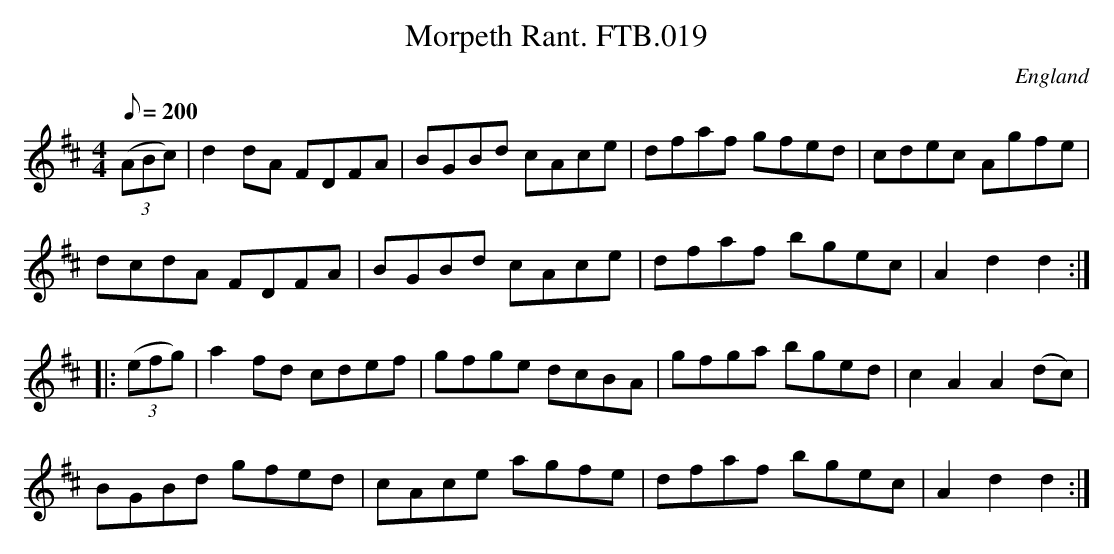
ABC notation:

X:1
T:Morpeth Rant. FTB.019
M:4/4
Q:200
O:England
K:D
((3ABc)|d2dA FDFA|BGBd cAce|dfaf gfed|cdec Agfe|
dcdA FDFA|BGBd cAce|dfaf bgec|A2d2d2:|
|:((3efg)|a2fd cdef|gfge dcBA|gfga bged|c2A2A2(dc)|
BGBd gfed|cAce agfe|dfaf bgec|A2d2d2:|
